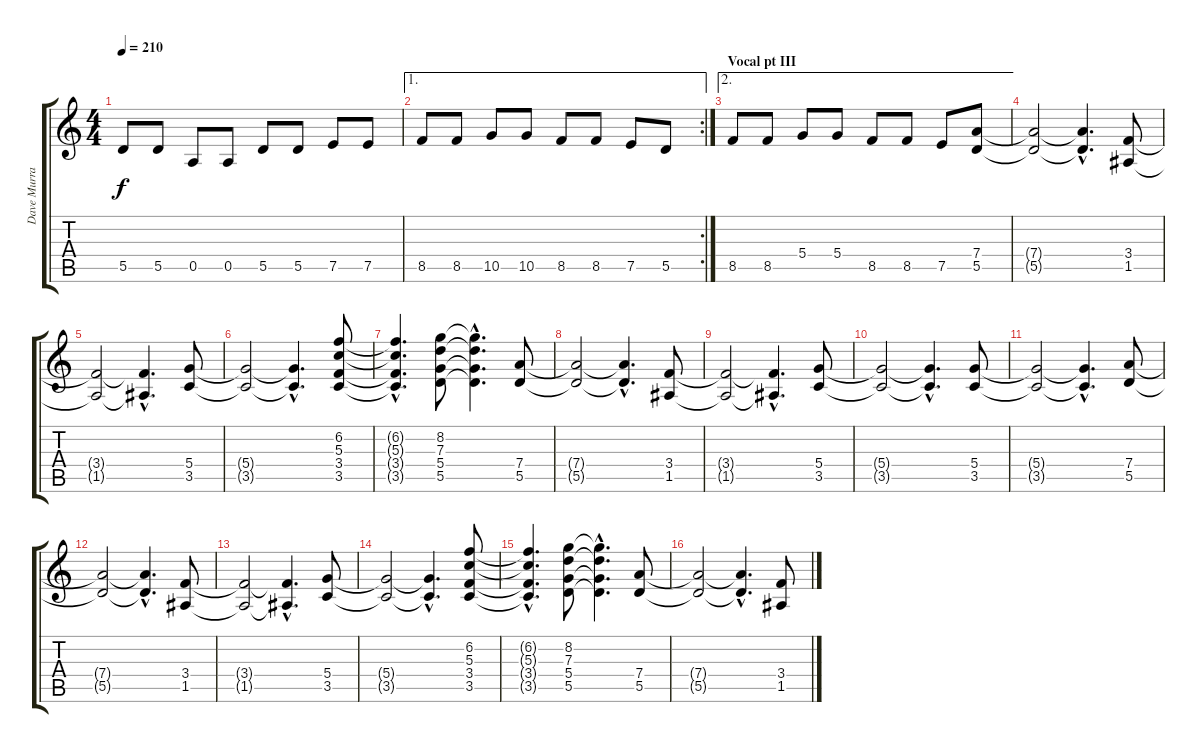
\track ("Dave Murray" "Dave Murra") {instrument overdrivenguitar}
\staff {score tabs}
\tuning (E4 B3 G3 D3 A2 E2) {hide}
\ts (4 4)
\tempo 210
\clef g2
\ks c
5.5{t}.8{dy f} 5.5.8 0.5.8 0.5.8 5.5.8 5.5.8 7.5.8 7.5.8 |
\ae 1
\rc 2
8.5.8 8.5.8 10.5.8 10.5.8 8.5.8 8.5.8 7.5.8 5.5.8 |
\ae 2
\section ("" "Vocal pt III")
8.5.8 8.5.8 5.4.8 5.4.8 8.5.8 8.5.8 7.5.8 (7.4 5.5).8 |
(7.4{t} 5.5{t}).2 (7.4{hac t} 5.5{hac t}).4{d} (3.4 1.5).8 |
(3.4{t} 1.5{t}).2 (3.4{hac t} 1.5{hac t}).4{d} (5.4 3.5).8 |
(5.4{t} 3.5{t}).2 (5.4{hac t} 3.5{hac t}).4{d} (6.2 5.3 3.4 3.5).8 |
(6.2{hac t} 5.3{hac t} 3.4{hac t} 3.5{hac t}).4{d} (8.2 7.3 5.4 5.5).8 (8.2{hac t} 7.3{hac t} 5.4{hac t} 5.5{hac t}).4{d} (7.4 5.5).8 |
(7.4{t} 5.5{t}).2 (7.4{hac t} 5.5{hac t}).4{d} (3.4 1.5).8 |
(3.4{t} 1.5{t}).2 (3.4{hac t} 1.5{hac t}).4{d} (5.4 3.5).8 |
(5.4{t} 3.5{t}).2 (5.4{hac t} 3.5{hac t}).4{d} (5.4 3.5).8 |
(5.4{t} 3.5{t}).2 (5.4{hac t} 3.5{hac t}).4{d} (7.4 5.5).8 |
(7.4{t} 5.5{t}).2 (7.4{hac t} 5.5{hac t}).4{d} (3.4 1.5).8 |
(3.4{t} 1.5{t}).2 (3.4{hac t} 1.5{hac t}).4{d} (5.4 3.5).8 |
(5.4{t} 3.5{t}).2 (5.4{hac t} 3.5{hac t}).4{d} (6.2 5.3 3.4 3.5).8 |
(6.2{hac t} 5.3{hac t} 3.4{hac t} 3.5{hac t}).4{d} (8.2 7.3 5.4 5.5).8 (8.2{hac t} 7.3{hac t} 5.4{hac t} 5.5{hac t}).4{d} (7.4 5.5).8 |
(7.4{t} 5.5{t}).2 (7.4{hac t} 5.5{hac t}).4{d} (3.4 1.5).8
